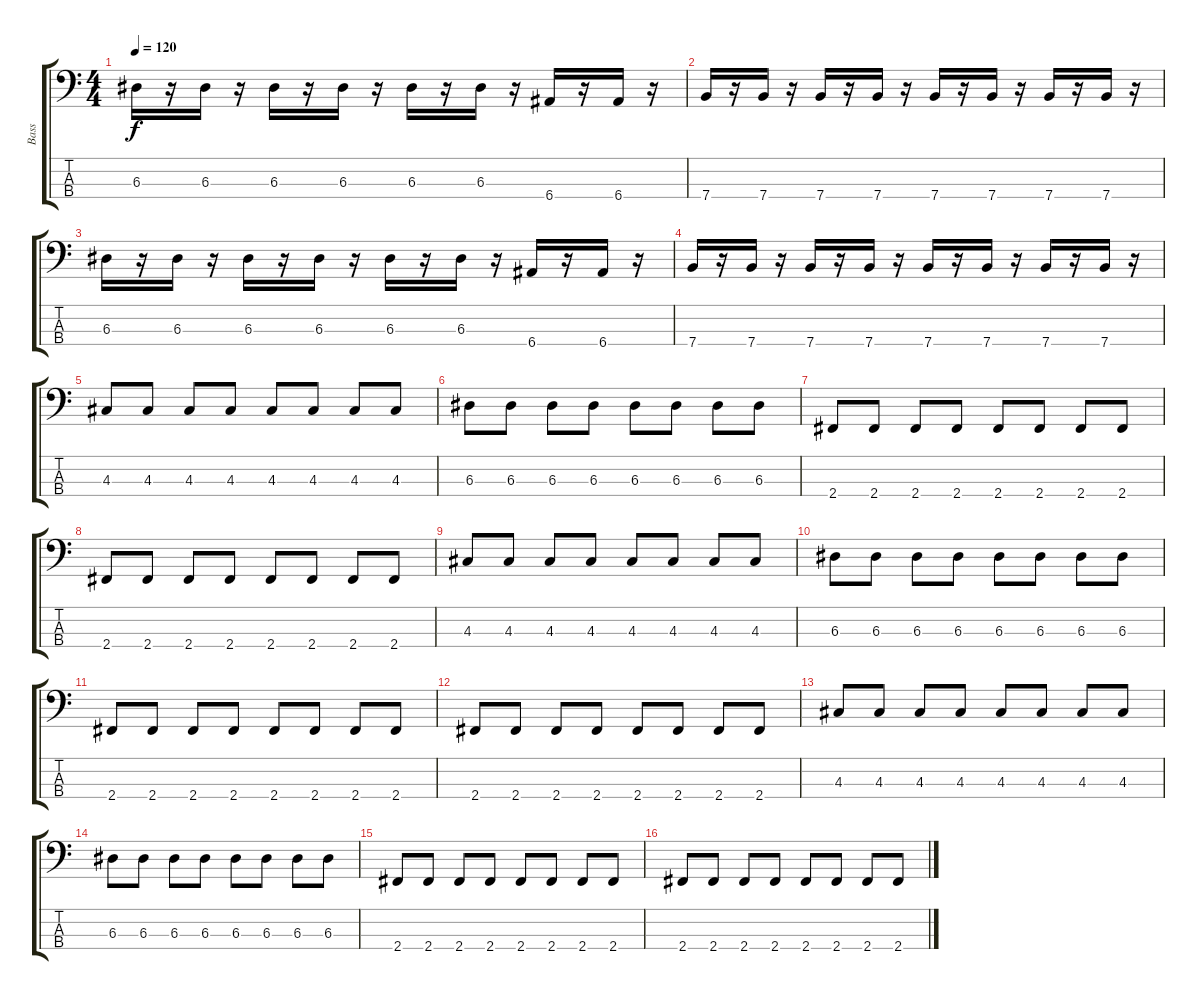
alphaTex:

\track ("Bass" "Bass") {instrument fretlessbass}
\staff {score tabs}
\tuning (G2 D2 A1 E1) {hide}
\ts (4 4)
\tempo 120
\clef f4
\ks c
6.3.16{dy f} r.16 6.3.16 r.16 6.3.16 r.16 6.3.16 r.16 6.3.16 r.16 6.3.16 r.16 6.4.16 r.16 6.4.16 r.16 |
7.4.16 r.16 7.4.16 r.16 7.4.16 r.16 7.4.16 r.16 7.4.16 r.16 7.4.16 r.16 7.4.16 r.16 7.4.16 r.16 |
6.3.16 r.16 6.3.16 r.16 6.3.16 r.16 6.3.16 r.16 6.3.16 r.16 6.3.16 r.16 6.4.16 r.16 6.4.16 r.16 |
7.4.16 r.16 7.4.16 r.16 7.4.16 r.16 7.4.16 r.16 7.4.16 r.16 7.4.16 r.16 7.4.16 r.16 7.4.16 r.16 |
4.3.8 4.3.8 4.3.8 4.3.8 4.3.8 4.3.8 4.3.8 4.3.8 |
6.3.8 6.3.8 6.3.8 6.3.8 6.3.8 6.3.8 6.3.8 6.3.8 |
2.4.8 2.4.8 2.4.8 2.4.8 2.4.8 2.4.8 2.4.8 2.4.8 |
2.4.8 2.4.8 2.4.8 2.4.8 2.4.8 2.4.8 2.4.8 2.4.8 |
4.3.8 4.3.8 4.3.8 4.3.8 4.3.8 4.3.8 4.3.8 4.3.8 |
6.3.8 6.3.8 6.3.8 6.3.8 6.3.8 6.3.8 6.3.8 6.3.8 |
2.4.8 2.4.8 2.4.8 2.4.8 2.4.8 2.4.8 2.4.8 2.4.8 |
2.4.8 2.4.8 2.4.8 2.4.8 2.4.8 2.4.8 2.4.8 2.4.8 |
4.3.8 4.3.8 4.3.8 4.3.8 4.3.8 4.3.8 4.3.8 4.3.8 |
6.3.8 6.3.8 6.3.8 6.3.8 6.3.8 6.3.8 6.3.8 6.3.8 |
2.4.8 2.4.8 2.4.8 2.4.8 2.4.8 2.4.8 2.4.8 2.4.8 |
2.4.8 2.4.8 2.4.8 2.4.8 2.4.8 2.4.8 2.4.8 2.4.8
